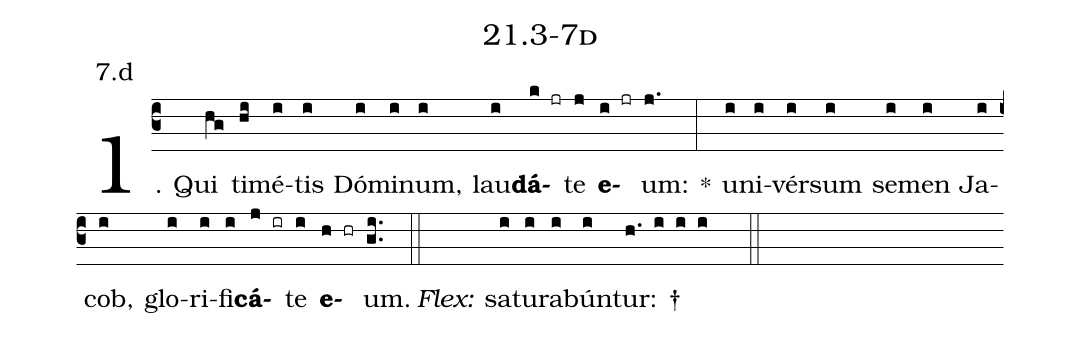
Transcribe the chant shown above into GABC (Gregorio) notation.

name: 21.3-7d;
annotation: 7.d;
%%
(c3)1. Qui(hg) ti(hi)mé(i)tis(i) Dó(i)mi(i)num,(i) lau(i)<b>dá</b>(k jr)te(j) <b>e</b>(i jr)um:(j.) *(:) u(i)ni(i)vér(i)sum(i) se(i)men(i) Ja(i)cob,(i) glo(i)ri(i)fi(i)<b>cá</b>(j ir)te(i) <b>e</b>(h hr)um.(gi..) (::)
<i>Flex:</i>()  sa(i)tu(i)ra(i)bún(i)tur: †(h. i i i  ::)

%E(i) u(i) o(j) u(i) a(h) e.(gi..) (::)
